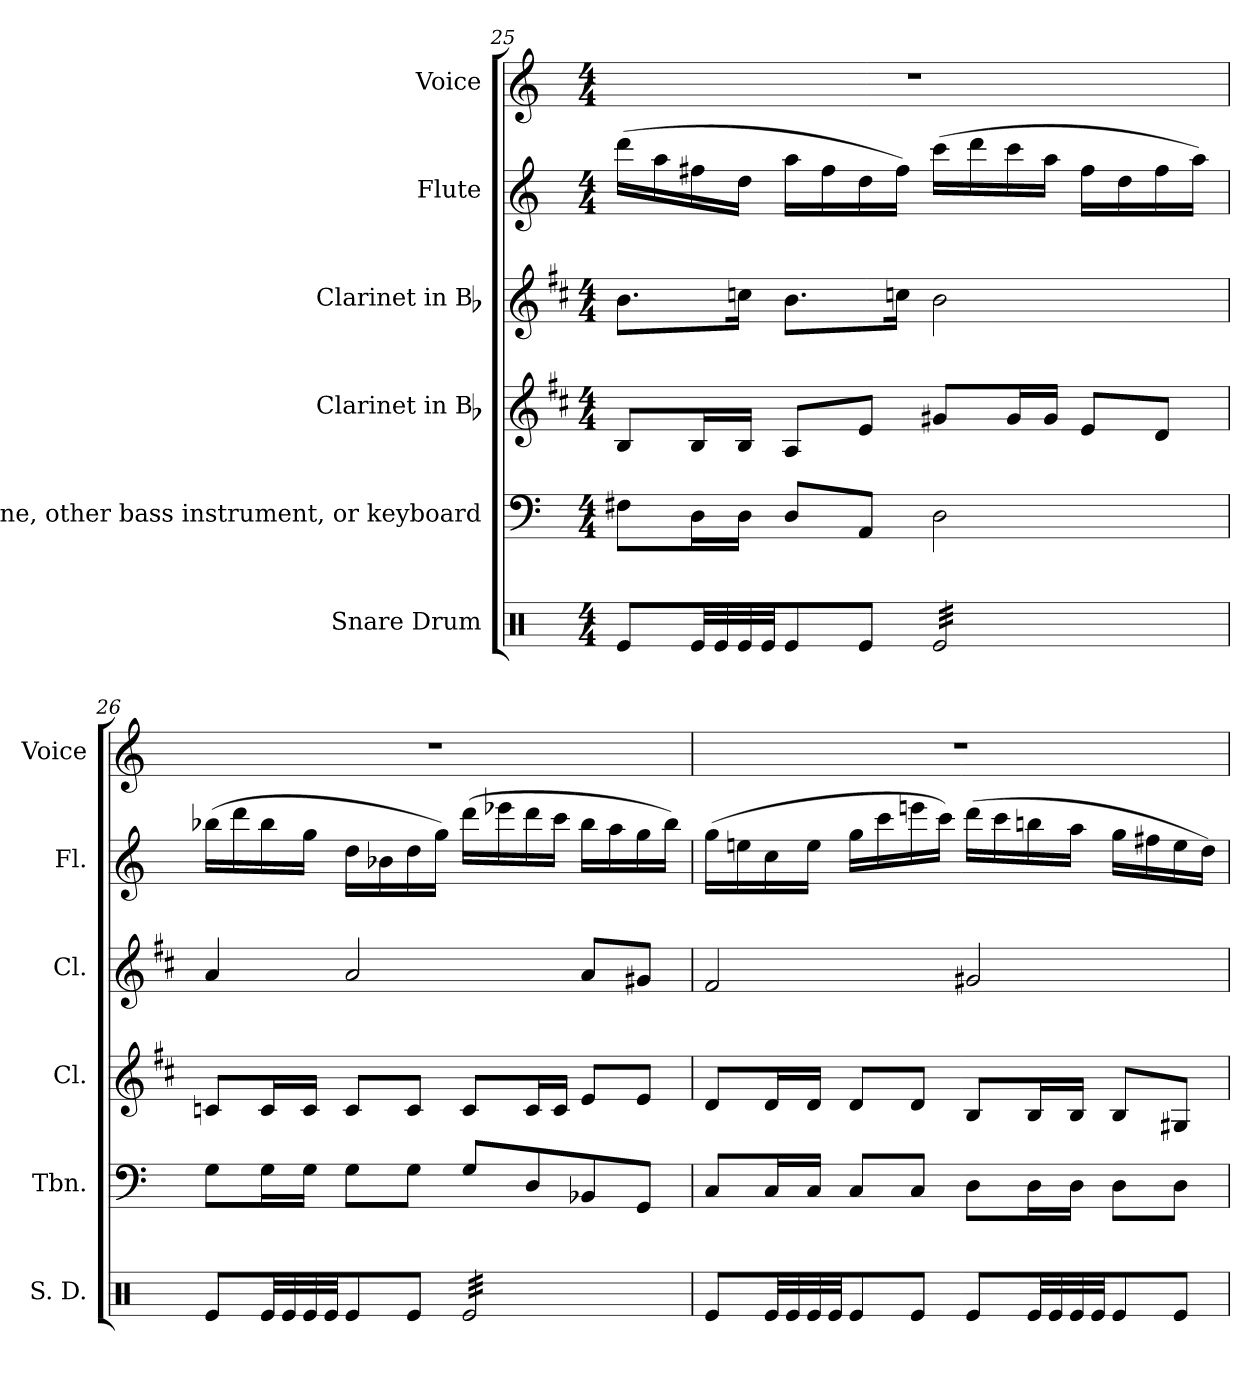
**kern	**kern	**kern	**kern	**kern	**kern
*part6	*part5	*part4	*part3	*part2	*part1
*staff6	*staff5	*staff4	*staff3	*staff2	*staff1
*I"Snare Drum	*I"Trombone, other bass instrument, or keyboard	*I"Clarinet in Bb	*I"Clarinet in Bb	*I"Flute	*I"Voice
*I'S. D.	*I'Tbn.	*I'Cl.	*I'Cl.	*I'Fl.	*I'Voice
*clefX	*clefF4	*clefG2	*clefG2	*clefG2	*clefG2
*	*	*ITrd1c2	*ITrd1c2	*	*
*k[]	*k[]	*k[]	*k[]	*k[]	*k[]
*C:	*C:	*C:	*C:	*C:	*C:
*M4/4	*M4/4	*M4/4	*M4/4	*M4/4	*M4/4
=25	=25	=25	=25	=25	=25
8Rei/L	8F#Xi\L	8Ai/L	8.ai\L	(16dddi\LL	1r
.	.	.	.	16aai\	.
*tremolo	*	*	*	*	*
32Rei/	16Di\L	16Ai/L	.	16ff#Xi\	.
32Rei/	.	.	.	.	.
32Rei/	16Di\JJ	16Ai/JJ	16b-Xi\Jk	16ddi\JJ	.
32Rei/	.	.	.	.	.
*Xtremolo	*	*	*	*	*
8Rei/	8Di/L	8Gi/L	8.ai\L	16aai\LL	.
.	.	.	.	16ff#i\	.
8Rei/J	8AAi/J	8di/J	.	16ddi\	.
.	.	.	16b-Xi\Jk	16ff#i\JJ)	.
*tremolo	*	*	*	*	*
32Rei/LLL	2Di\	8f#Xi/L	2ai\	(16ccci\LL	.
32Rei/	.	.	.	.	.
32Rei/	.	.	.	16dddi\	.
32Rei/	.	.	.	.	.
32Rei/	.	16f#i/L	.	16ccci\	.
32Rei/	.	.	.	.	.
32Rei/	.	16f#i/JJ	.	16aai\JJ	.
32Rei/	.	.	.	.	.
32Rei/	.	8di/L	.	16ff#i\LL	.
32Rei/	.	.	.	.	.
32Rei/	.	.	.	16ddi\	.
32Rei/	.	.	.	.	.
32Rei/	.	8ci/J	.	16ff#i\	.
32Rei/	.	.	.	.	.
32Rei/	.	.	.	16aai\JJ)	.
32Rei/JJJ	.	.	.	.	.
*Xtremolo	*	*	*	*	*
!!LO:LB:g=z
=26	=26	=26	=26	=26	=26
8Rei/L	8Gi\L	8B-Xi/L	4gi/	(16bb-Xi\LL	1r
.	.	.	.	16dddi\	.
*tremolo	*	*	*	*	*
32Rei/	16Gi\L	16B-i/L	.	16bb-i\	.
32Rei/	.	.	.	.	.
32Rei/	16Gi\JJ	16B-i/JJ	.	16ggi\JJ	.
32Rei/	.	.	.	.	.
*Xtremolo	*	*	*	*	*
8Rei/	8Gi\L	8B-i/L	2gi/	16ddi\LL	.
.	.	.	.	16b-Xi\	.
8Rei/J	8Gi\J	8B-i/J	.	16ddi\	.
.	.	.	.	16ggi\JJ)	.
*tremolo	*	*	*	*	*
32Rei/LLL	8Gi/L	8B-i/L	.	(16dddi\LL	.
32Rei/	.	.	.	.	.
32Rei/	.	.	.	16eee-Xi\	.
32Rei/	.	.	.	.	.
32Rei/	8Di/	16B-i/L	.	16dddi\	.
32Rei/	.	.	.	.	.
32Rei/	.	16B-i/JJ	.	16ccci\JJ	.
32Rei/	.	.	.	.	.
32Rei/	8BB-Xi/	8di/L	8gi/L	16bb-i\LL	.
32Rei/	.	.	.	.	.
32Rei/	.	.	.	16aai\	.
32Rei/	.	.	.	.	.
32Rei/	8GGi/J	8di/J	8f#Xi/J	16ggi\	.
32Rei/	.	.	.	.	.
32Rei/	.	.	.	16bb-i\JJ)	.
32Rei/JJJ	.	.	.	.	.
*Xtremolo	*	*	*	*	*
=27	=27	=27	=27	=27	=27
8Rei/L	8Ci/L	8ci/L	2ei/	(16ggi\LL	1r
.	.	.	.	16eeni\	.
*tremolo	*	*	*	*	*
32Rei/	16Ci/L	16ci/L	.	16cci\	.
32Rei/	.	.	.	.	.
32Rei/	16Ci/JJ	16ci/JJ	.	16eei\JJ	.
32Rei/	.	.	.	.	.
*Xtremolo	*	*	*	*	*
8Rei/	8Ci/L	8ci/L	.	16ggi\LL	.
.	.	.	.	16ccci\	.
8Rei/J	8Ci/J	8ci/J	.	16eeeni\	.
.	.	.	.	16ccci\JJ)	.
8Rei/L	8Di\L	8Ai/L	2f#Xi/	(16dddi\LL	.
.	.	.	.	16ccci\	.
*tremolo	*	*	*	*	*
32Rei/	16Di\L	16Ai/L	.	16bbni\	.
32Rei/	.	.	.	.	.
32Rei/	16Di\JJ	16Ai/JJ	.	16aai\JJ	.
32Rei/	.	.	.	.	.
*Xtremolo	*	*	*	*	*
8Rei/	8Di\L	8Ai/L	.	16ggi\LL	.
.	.	.	.	16ff#Xi\	.
8Rei/J	8Di\J	8F#Xi/J	.	16eei\	.
.	.	.	.	16ddi\JJ)	.
=	=	=	=	=	=
*-	*-	*-	*-	*-	*-
